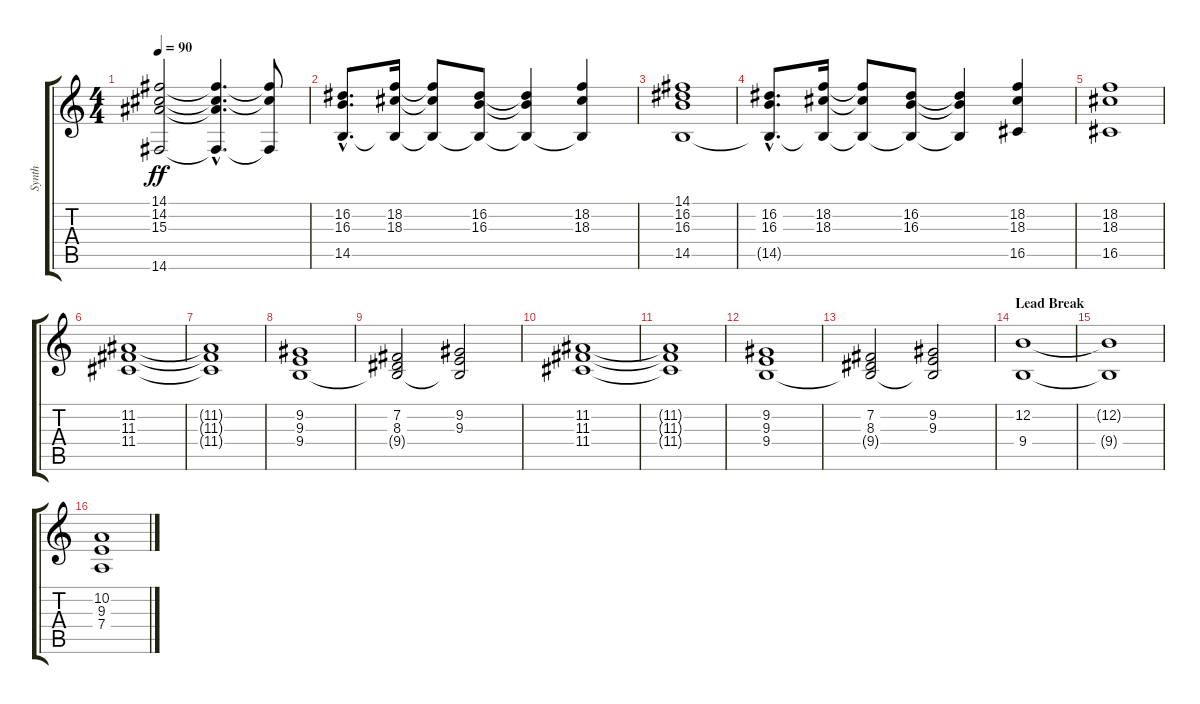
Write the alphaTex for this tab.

\track ("Synth" "Synth") {instrument synthstrings1}
\staff {score tabs}
\tuning (E4 B3 G3 D3 A2 E2) {hide}
\ts (4 4)
\tempo 90
\clef g2
\ks c
(14.1 14.2 15.3 14.6).2{dy ff} (14.1{hac t} 14.2{hac t} 15.3{hac t} 14.6{hac t}).4{d} (14.1{t} 14.2{t} 14.6{t}).8 |
(16.2{hac} 16.3{hac} 14.5{hac}).8{d} (18.2 18.3 14.5{t}).16 (18.2{t} 18.3{t} 14.5{t}).8 (16.2 16.3 14.5{t}).8 (16.2{t} 16.3{t} 14.5{t}).4 (18.2 18.3 14.5{t}).4 |
(14.1 16.2 16.3 14.5).1 |
(16.2{hac} 16.3{hac} 14.5{hac t}).8{d} (18.2 18.3 14.5{t}).16 (18.2{t} 18.3{t} 14.5{t}).8 (16.2 16.3 14.5{t}).8 (16.2{t} 16.3{t} 14.5{t}).4 (18.2 18.3 16.5).4 |
(18.2 18.3 16.5).1 |
(11.2 11.3 11.4).1 |
(11.2{t} 11.3{t} 11.4{t}).1 |
(9.2 9.3 9.4).1 |
(7.2 8.3 9.4{t}).2 (9.2 9.3 9.4{t}).2 |
(11.2 11.3 11.4).1 |
(11.2{t} 11.3{t} 11.4{t}).1 |
(9.2 9.3 9.4).1 |
(7.2 8.3 9.4{t}).2 (9.2 9.3 9.4{t}).2 |
\section ("" "Lead Break")
(12.2 9.4).1 |
(12.2{t} 9.4{t}).1 |
(10.2 9.3 7.4).1
